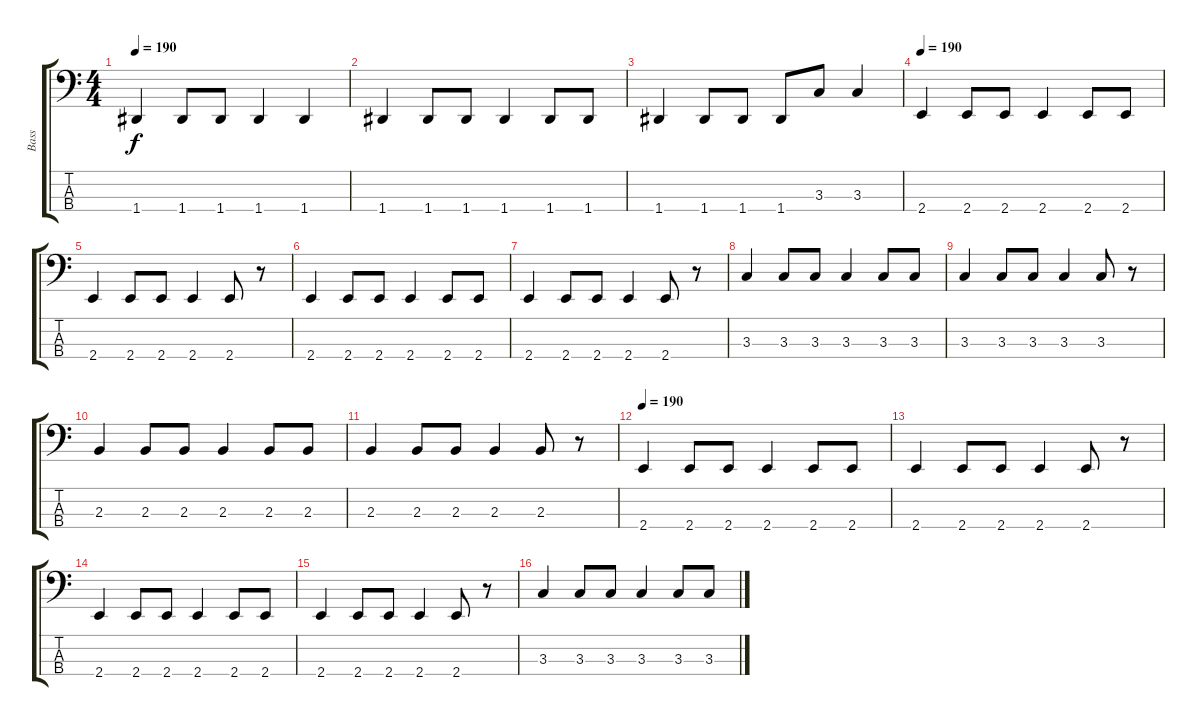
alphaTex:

\track ("Bass" "Bass") {instrument electricbassfinger}
\staff {score tabs}
\tuning (G2 D2 A1 D1) {hide}
\ts (4 4)
\tempo 190
\clef f4
\ks c
1.4.4{dy f} 1.4.8 1.4.8 1.4.4 1.4.4 |
1.4.4 1.4.8 1.4.8 1.4.4 1.4.8 1.4.8 |
1.4.4 1.4.8 1.4.8 1.4.8 3.3.8 3.3.4 |
\tempo 190
2.4.4 2.4.8 2.4.8 2.4.4 2.4.8 2.4.8 |
2.4.4 2.4.8 2.4.8 2.4.4 2.4.8 r.8 |
2.4.4 2.4.8 2.4.8 2.4.4 2.4.8 2.4.8 |
2.4.4 2.4.8 2.4.8 2.4.4 2.4.8 r.8 |
3.3.4 3.3.8 3.3.8 3.3.4 3.3.8 3.3.8 |
3.3.4 3.3.8 3.3.8 3.3.4 3.3.8 r.8 |
2.3.4 2.3.8 2.3.8 2.3.4 2.3.8 2.3.8 |
2.3.4 2.3.8 2.3.8 2.3.4 2.3.8 r.8 |
\tempo 190
2.4.4 2.4.8 2.4.8 2.4.4 2.4.8 2.4.8 |
2.4.4 2.4.8 2.4.8 2.4.4 2.4.8 r.8 |
2.4.4 2.4.8 2.4.8 2.4.4 2.4.8 2.4.8 |
2.4.4 2.4.8 2.4.8 2.4.4 2.4.8 r.8 |
3.3.4 3.3.8 3.3.8 3.3.4 3.3.8 3.3.8
